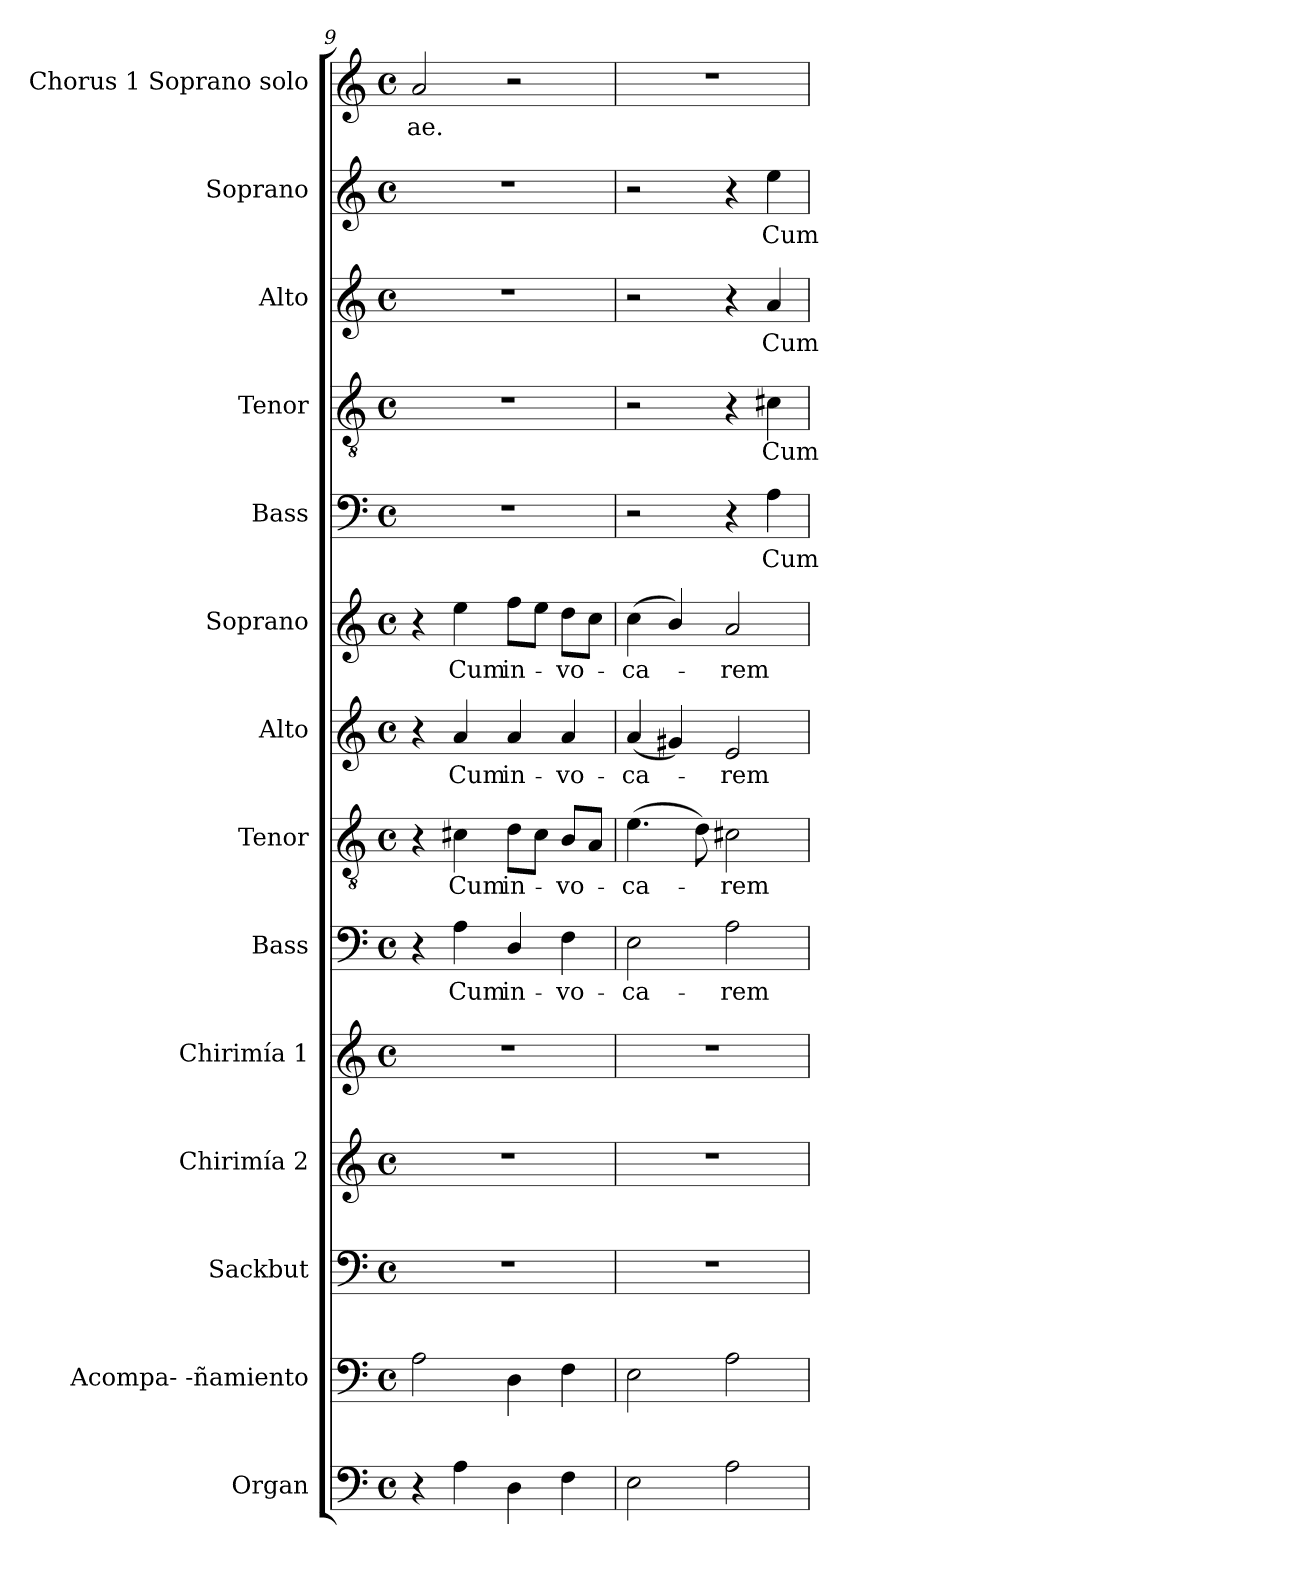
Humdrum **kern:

**kern	**kern	**kern	**kern	**kern	**kern	**text	**kern	**text	**kern	**text	**kern	**text	**kern	**text	**kern	**text	**kern	**text	**kern	**text	**kern	**text
*part14	*part13	*part12	*part11	*part10	*part9	*part9	*part8	*part8	*part7	*part7	*part6	*part6	*part5	*part5	*part4	*part4	*part3	*part3	*part2	*part2	*part1	*part1
*staff14	*staff13	*staff12	*staff11	*staff10	*staff9	*staff9	*staff8	*staff8	*staff7	*staff7	*staff6	*staff6	*staff5	*staff5	*staff4	*staff4	*staff3	*staff3	*staff2	*staff2	*staff1	*staff1
*I"Organ	*I"Acompa- -ñamiento	*I"Sackbut	*I"Chirimía 2	*I"Chirimía 1	*I"Bass	*	*I"Tenor	*	*I"Alto	*	*I"Soprano	*	*I"Bass	*	*I"Tenor	*	*I"Alto	*	*I"Soprano	*	*I"Chorus 1 Soprano solo	*
*I'Org.	*I'Ac.	*I'Scbt.	*I'Chi.	*I'Chi.	*I'B.	*	*I'T.	*	*I'A.	*	*I'S.	*	*I'B.	*	*I'T.	*	*I'A.	*	*I'S.	*	*I'S.	*
*clefF4	*clefF4	*clefF4	*clefG2	*clefG2	*clefF4	*	*clefGv2	*	*clefG2	*	*clefG2	*	*clefF4	*	*clefGv2	*	*clefG2	*	*clefG2	*	*clefG2	*
*	*	*	*	*	*	*	*ITrd7c12	*	*	*	*	*	*	*	*ITrd7c12	*	*	*	*	*	*	*
*k[]	*k[]	*k[]	*k[]	*k[]	*k[]	*	*k[]	*	*k[]	*	*k[]	*	*k[]	*	*k[]	*	*k[]	*	*k[]	*	*k[]	*
*C:	*C:	*C:	*C:	*C:	*C:	*	*C:	*	*C:	*	*C:	*	*C:	*	*C:	*	*C:	*	*C:	*	*C:	*
*M4/4	*M4/4	*M4/4	*M4/4	*M4/4	*M4/4	*	*M4/4	*	*M4/4	*	*M4/4	*	*M4/4	*	*M4/4	*	*M4/4	*	*M4/4	*	*M4/4	*
*met(c)	*met(c)	*met(c)	*met(c)	*met(c)	*met(c)	*	*met(c)	*	*met(c)	*	*met(c)	*	*met(c)	*	*met(c)	*	*met(c)	*	*met(c)	*	*met(c)	*
=9	=9	=9	=9	=9	=9	=9	=9	=9	=9	=9	=9	=9	=9	=9	=9	=9	=9	=9	=9	=9	=9	=9
!	!	!	!	!	!	!	!	!	!	!	!	!	!	!	!	!	!	!	!	!	!	!LO:LY:b:color=#000000
4r	2Ai\	1r	1r	1r	4r	.	4r	.	4r	.	4r	.	1r	.	1r	.	1r	.	1r	.	2ai/	-ae.
!	!	!	!	!	!	!LO:LY:b:color=#000000	!	!	!	!	!	!	!	!	!	!	!	!	!	!	!	!
!	!	!	!	!	!	!	!	!LO:LY:b:color=#000000	!	!	!	!	!	!	!	!	!	!	!	!	!	!
!	!	!	!	!	!	!	!	!	!	!LO:LY:b:color=#000000	!	!	!	!	!	!	!	!	!	!	!	!
!	!	!	!	!	!	!	!	!	!	!	!	!LO:LY:b:color=#000000	!	!	!	!	!	!	!	!	!	!
4Ai\	.	.	.	.	4Ai\	Cum	4C#Xi\	Cum	4ai/	Cum	4eei\	Cum	.	.	.	.	.	.	.	.	.	.
!	!	!	!	!	!	!LO:LY:b:color=#000000	!	!	!	!	!	!	!	!	!	!	!	!	!	!	!	!
!	!	!	!	!	!	!	!	!LO:LY:b:color=#000000	!	!	!	!	!	!	!	!	!	!	!	!	!	!
!	!	!	!	!	!	!	!	!	!	!LO:LY:b:color=#000000	!	!	!	!	!	!	!	!	!	!	!	!
!	!	!	!	!	!	!	!	!	!	!	!	!LO:LY:b:color=#000000	!	!	!	!	!	!	!	!	!	!
4Di\	4Di\	.	.	.	4Di/	in-	8Di\L	in-	4ai/	in-	8ffi\L	in-	.	.	.	.	.	.	.	.	2r	.
.	.	.	.	.	.	.	8C#i\J	.	.	.	8eei\J	.	.	.	.	.	.	.	.	.	.	.
!	!	!	!	!	!	!LO:LY:b:color=#000000	!	!	!	!	!	!	!	!	!	!	!	!	!	!	!	!
!	!	!	!	!	!	!	!	!LO:LY:b:color=#000000	!	!	!	!	!	!	!	!	!	!	!	!	!	!
!	!	!	!	!	!	!	!	!	!	!LO:LY:b:color=#000000	!	!	!	!	!	!	!	!	!	!	!	!
!	!	!	!	!	!	!	!	!	!	!	!	!LO:LY:b:color=#000000	!	!	!	!	!	!	!	!	!	!
4Fi\	4Fi\	.	.	.	4Fi\	-vo-	8BBi/L	-vo-	4ai/	-vo-	8ddi\L	-vo-	.	.	.	.	.	.	.	.	.	.
.	.	.	.	.	.	.	8AAi/J	.	.	.	8cci\J	.	.	.	.	.	.	.	.	.	.	.
!!LO:PB:g=z
=10	=10	=10	=10	=10	=10	=10	=10	=10	=10	=10	=10	=10	=10	=10	=10	=10	=10	=10	=10	=10	=10	=10
!	!	!	!	!	!	!LO:LY:b:color=#000000	!	!	!	!	!	!	!	!	!	!	!	!	!	!	!	!
!	!	!	!	!	!	!	!	!LO:LY:b:color=#000000	!	!	!	!	!	!	!	!	!	!	!	!	!	!
!	!	!	!	!	!	!	!	!	!	!LO:LY:b:color=#000000	!	!	!	!	!	!	!	!	!	!	!	!
!	!	!	!	!	!	!	!	!	!	!	!	!LO:LY:b:color=#000000	!	!	!	!	!	!	!	!	!	!
2Ei\	2Ei\	1r	1r	1r	2Ei\	-ca-	(4.Ei\	-ca-	(4ai/	-ca-	(4cci\	-ca-	2r	.	2r	.	2r	.	2r	.	1r	.
.	.	.	.	.	.	.	.	.	4g#Xi/)	.	4bi/)	.	.	.	.	.	.	.	.	.	.	.
.	.	.	.	.	.	.	8Di\)	.	.	.	.	.	.	.	.	.	.	.	.	.	.	.
!	!	!	!	!	!	!LO:LY:b:color=#000000	!	!	!	!	!	!	!	!	!	!	!	!	!	!	!	!
!	!	!	!	!	!	!	!	!LO:LY:b:color=#000000	!	!	!	!	!	!	!	!	!	!	!	!	!	!
!	!	!	!	!	!	!	!	!	!	!LO:LY:b:color=#000000	!	!	!	!	!	!	!	!	!	!	!	!
!	!	!	!	!	!	!	!	!	!	!	!	!LO:LY:b:color=#000000	!	!	!	!	!	!	!	!	!	!
2Ai\	2Ai\	.	.	.	2Ai\	-rem	2C#Xi\	-rem	2ei/	-rem	2ai/	-rem	4r	.	4r	.	4r	.	4r	.	.	.
!	!	!	!	!	!	!	!	!	!	!	!	!	!	!LO:LY:b:color=#000000	!	!	!	!	!	!	!	!
!	!	!	!	!	!	!	!	!	!	!	!	!	!	!	!	!LO:LY:b:color=#000000	!	!	!	!	!	!
!	!	!	!	!	!	!	!	!	!	!	!	!	!	!	!	!	!	!LO:LY:b:color=#000000	!	!	!	!
!	!	!	!	!	!	!	!	!	!	!	!	!	!	!	!	!	!	!	!	!LO:LY:b:color=#000000	!	!
.	.	.	.	.	.	.	.	.	.	.	.	.	4Ai\	Cum	4C#Xi\	Cum	4ai/	Cum	4eei\	Cum	.	.
=	=	=	=	=	=	=	=	=	=	=	=	=	=	=	=	=	=	=	=	=	=	=
*-	*-	*-	*-	*-	*-	*-	*-	*-	*-	*-	*-	*-	*-	*-	*-	*-	*-	*-	*-	*-	*-	*-
